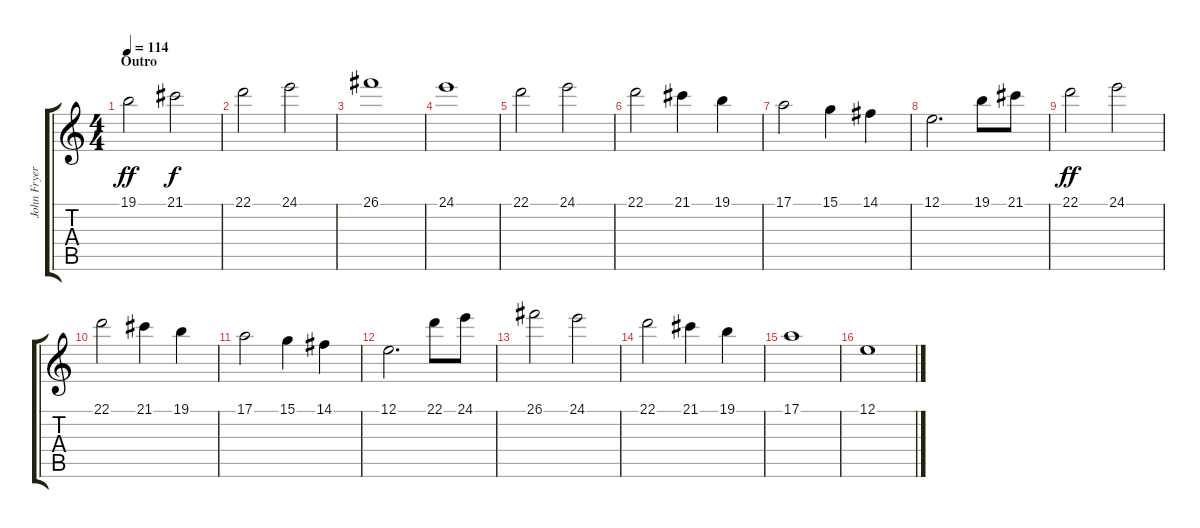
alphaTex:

\track ("John Fryer (String Ensemble)" "John Fryer") {instrument stringensemble1}
\staff {score tabs}
\tuning (E4 B3 G3 D3 A2 E2) {hide}
\ts (4 4)
\section ("" "Outro")
\tempo 114
\clef g2
\ks c
19.1.2{dy ff} 21.1.2{dy f} |
22.1.2 24.1.2 |
26.1.1 |
24.1.1 |
22.1.2 24.1.2 |
22.1.2 21.1.4 19.1.4 |
17.1.2 15.1.4 14.1.4 |
12.1.2{d} 19.1.8 21.1.8 |
22.1.2{dy ff} 24.1.2 |
22.1.2 21.1.4 19.1.4 |
17.1.2 15.1.4 14.1.4 |
12.1.2{d} 22.1.8 24.1.8 |
26.1.2 24.1.2 |
22.1.2 21.1.4 19.1.4 |
17.1.1 |
12.1.1
